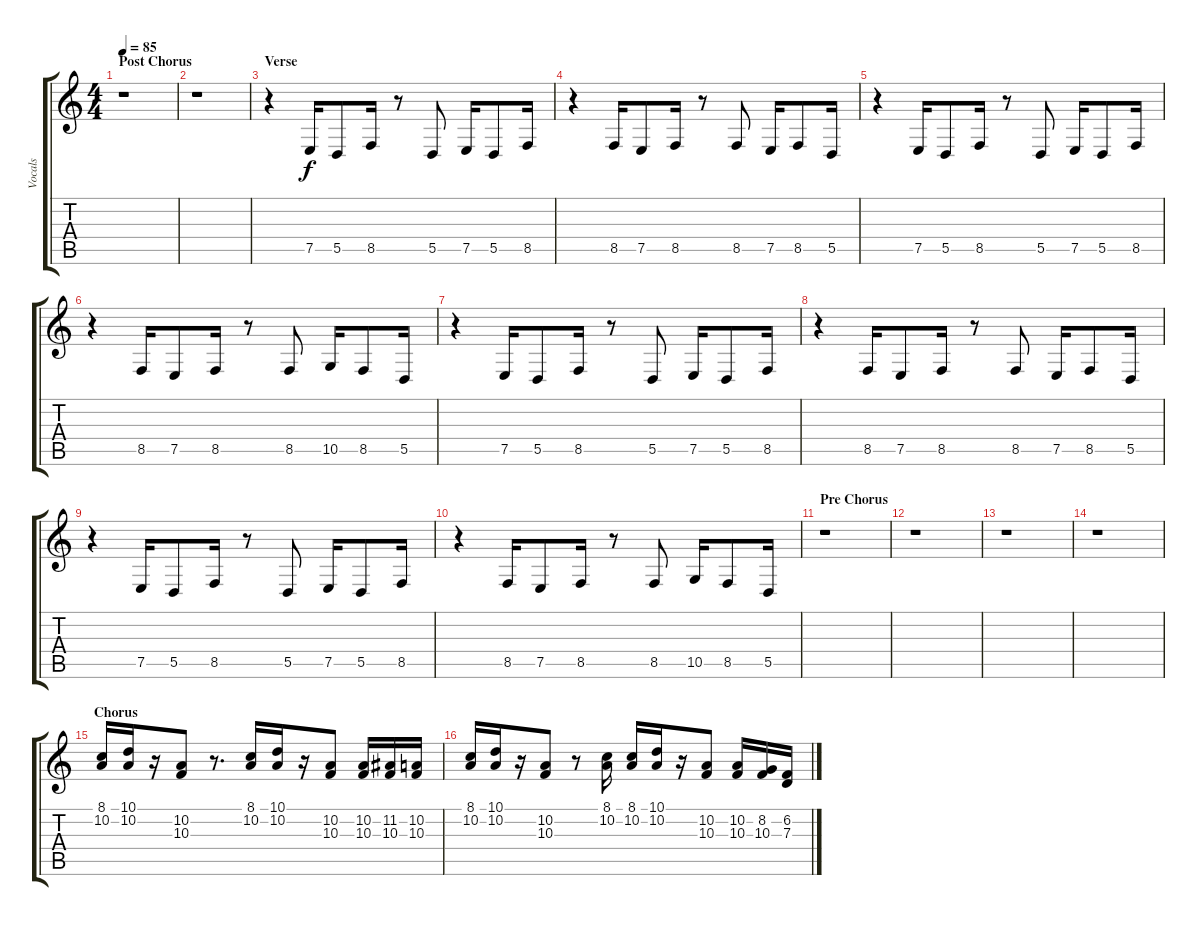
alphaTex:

\track ("Vocals" "Vocals") {instrument lead8bassandlead}
\staff {score tabs}
\tuning (E4 B3 G3 D3 A2 D2) {hide}
\ts (4 4)
\section ("" "Post Chorus")
\tempo 85
\clef g2
\ks c
r.1{dy f} |
r.1 |
\section ("" "Verse")
r.4 7.5.16 5.5.8 8.5.16 r.8 5.5.8 7.5.16 5.5.8 8.5.16 |
r.4 8.5.16 7.5.8 8.5.16 r.8 8.5.8 7.5.16 8.5.8 5.5.16 |
r.4 7.5.16 5.5.8 8.5.16 r.8 5.5.8 7.5.16 5.5.8 8.5.16 |
r.4 8.5.16 7.5.8 8.5.16 r.8 8.5.8 10.5.16 8.5.8 5.5.16 |
r.4 7.5.16 5.5.8 8.5.16 r.8 5.5.8 7.5.16 5.5.8 8.5.16 |
r.4 8.5.16 7.5.8 8.5.16 r.8 8.5.8 7.5.16 8.5.8 5.5.16 |
r.4 7.5.16 5.5.8 8.5.16 r.8 5.5.8 7.5.16 5.5.8 8.5.16 |
r.4 8.5.16 7.5.8 8.5.16 r.8 8.5.8 10.5.16 8.5.8 5.5.16 |
\section ("" "Pre Chorus")
r.1 |
r.1 |
r.1 |
r.1 |
\section ("" "Chorus")
(8.1 10.2).16 (10.1 10.2).16 r.16 (10.2 10.3).8 r.8{d} (8.1 10.2).16 (10.1 10.2).16 r.16 (10.2 10.3).8 (10.2 10.3).16 (11.2 10.3).16 (10.2 10.3).16 |
(8.1 10.2).16 (10.1 10.2).16 r.16 (10.2 10.3).8 r.8 (8.1 10.2).16 (8.1 10.2).16 (10.1 10.2).16 r.16 (10.2 10.3).8 (10.2 10.3).16 (8.2 10.3).16 (6.2 7.3).16
